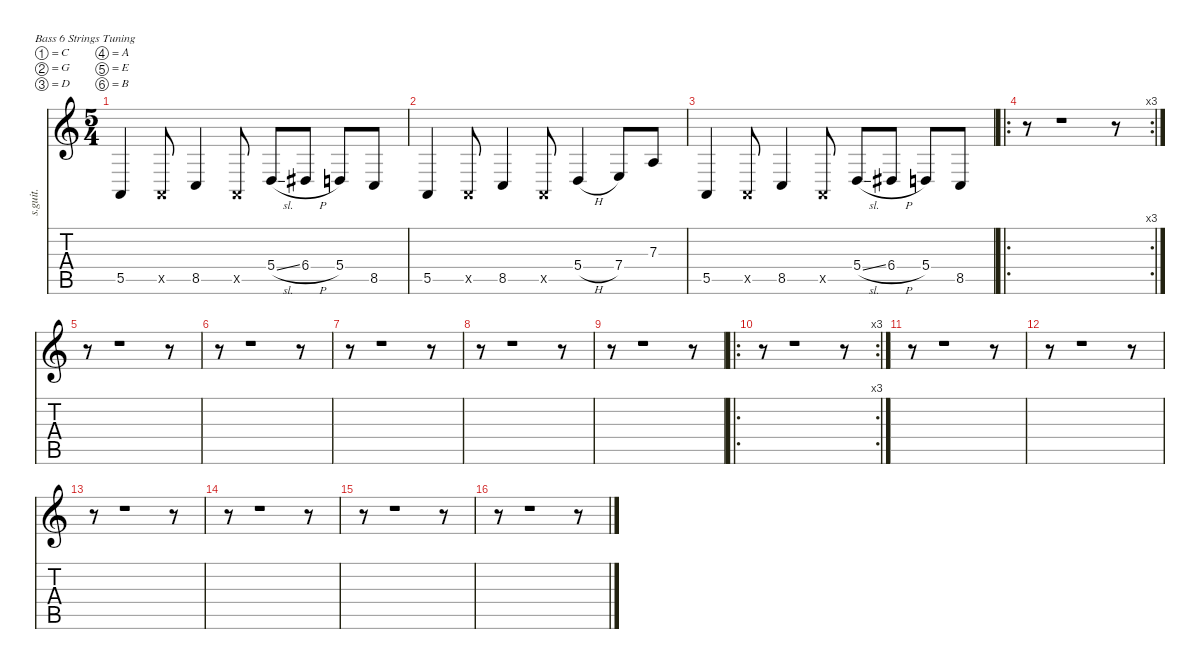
\defaultSystemsLayout 4
\hideDynamics
\bracketExtendMode nobrackets
\track ("Seth Govan" "s.guit.") {instrument electricbassfinger}
\staff {score tabs}
\tuning (C3 G2 D2 A1 E1 B0)
\ts (5 4)
\tempo (152 hide)
\clef g2
\ks c
5.5.4{dy mf} 5.5{x}.8{dy f} 8.5.4{dy ff} 5.5{x}.8{dy f} 5.4{sl}.8{dy mf} 6.4{h acc #}.8{dy f} 5.4.8 8.5.8 |
5.5.4{dy mf} 5.5{x}.8{dy f} 8.5.4{dy ff} 5.5{x}.8{dy f} 5.4{h}.4{dy mf} 7.4.8{dy f} 7.3.8{dy mf} |
5.5.4 5.5{x}.8{dy f} 8.5.4{dy ff} 5.5{x}.8{dy f} 5.4{sl}.8{dy mf} 6.4{h acc #}.8{dy f} 5.4.8 8.5.8 |
\ro
\rc 3
r.8 r.1 r.8 |
r.8 r.1 r.8 |
r.8 r.1 r.8 |
r.8 r.1 r.8 |
r.8 r.1 r.8 |
r.8 r.1 r.8 |
\ro
\rc 3
r.8 r.1 r.8 |
r.8 r.1 r.8 |
r.8 r.1 r.8 |
r.8 r.1 r.8 |
r.8 r.1 r.8 |
r.8 r.1 r.8 |
r.8 r.1 r.8
